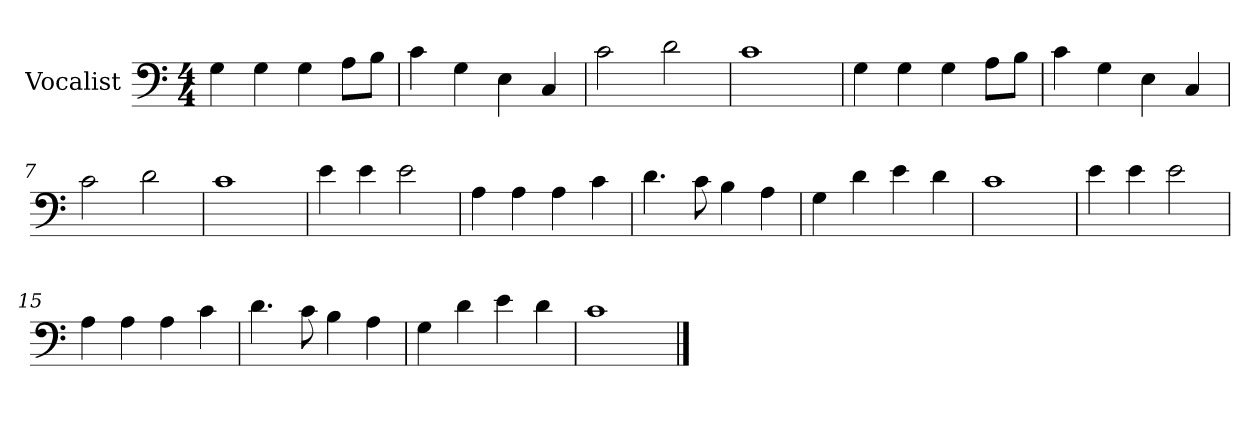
**kern
*part1
*staff1
*I"Vocalist
*k[]
*C:
*M4/4
=1
4G
4G
4G
8AL
8BJ
=2
4c
4G
4E
4C
=3
2c
2d
=4
1c
=5
4G
4G
4G
8AL
8BJ
=6
4c
4G
4E
4C
=7
2c
2d
=8
1c
=9
4e
4e
2e
=10
4A
4A
4A
4c
=11
4.d
8c
4B
4A
=12
4G
4d
4e
4d
=13
1c
=14
4e
4e
2e
=15
4A
4A
4A
4c
=16
4.d
8c
4B
4A
=17
4G
4d
4e
4d
=18
1c
==
*-
